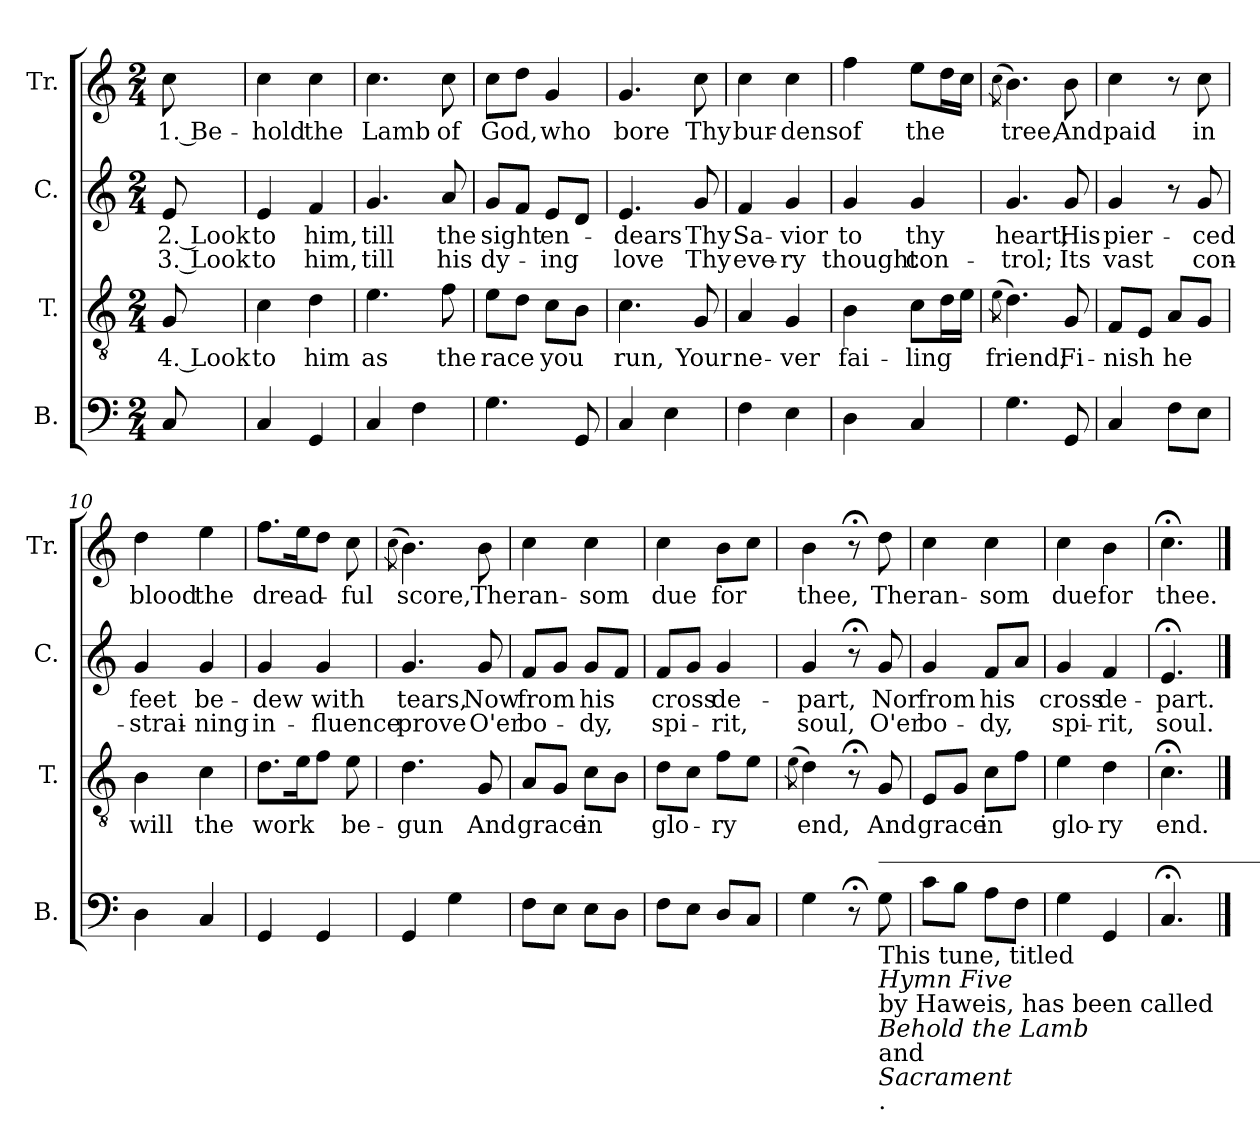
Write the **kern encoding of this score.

**kern	**kern	**text	**kern	**text	**text	**kern	**text
*part4	*part3	*part3	*part2	*part2	*part2	*part1	*part1
*staff4	*staff3	*staff3	*staff2	*staff2	*staff2	*staff1	*staff1
*I"B.	*I"T.	*	*I"C.	*	*	*I"Tr.	*
*I'B.	*I'T.	*	*I'C.	*	*	*I'Tr.	*
*clefF4	*clefGv2	*	*clefG2	*	*	*clefG2	*
*k[]	*k[]	*	*k[]	*	*	*k[]	*
*M2/4	*M2/4	*	*M2/4	*	*	*M2/4	*
*MM80	*MM80	*	*MM80	*	*	*MM80	*
=1	=1	=1	=1	=1	=1	=1	=1
!	!	!LO:LY:b	!	!LO:LY:b	!LO:LY:b	!	!LO:LY:b
8C/	8G/	4. Look	8e/	2. Look	3. Look	8cc\	1. Be-
=2	=2	=2	=2	=2	=2	=2	=2
!	!	!LO:LY:b	!	!LO:LY:b	!LO:LY:b	!	!LO:LY:b
4C/	4c\	to	4e/	to	to	4cc\	-hold
!	!	!LO:LY:b	!	!LO:LY:b	!LO:LY:b	!	!LO:LY:b
4GG/	4d\	him	4f/	him,	him,	4cc\	the
=3	=3	=3	=3	=3	=3	=3	=3
!	!	!LO:LY:b	!	!LO:LY:b	!LO:LY:b	!	!LO:LY:b
4C/	4.e\	as	4.g/	till	till	4.cc\	Lamb
4F\	.	.	.	.	.	.	.
!	!	!LO:LY:b	!	!LO:LY:b	!LO:LY:b	!	!LO:LY:b
.	8f\	the	8a/	the	his	8cc\	of
=4	=4	=4	=4	=4	=4	=4	=4
!	!	!LO:LY:b	!	!LO:LY:b	!LO:LY:b	!	!LO:LY:b
4.G\	8e\L	race	8g/L	sight	dy-	8cc\L	God,
.	8d\J	.	8f/J	.	.	8dd\J	.
!	!	!LO:LY:b	!	!LO:LY:b	!LO:LY:b	!	!LO:LY:b
.	8c\L	you	8e/L	en-	-ing	4g/	who
8GG/	8B\J	.	8d/J	.	.	.	.
=5	=5	=5	=5	=5	=5	=5	=5
!	!	!LO:LY:b	!	!LO:LY:b	!LO:LY:b	!	!LO:LY:b
4C/	4.c\	run,	4.e/	-dears	love	4.g/	bore
4E\	.	.	.	.	.	.	.
!	!	!LO:LY:b	!	!LO:LY:b	!LO:LY:b	!	!LO:LY:b
.	8G/	Your	8g/	Thy	Thy	8cc\	Thy
=6	=6	=6	=6	=6	=6	=6	=6
!	!	!LO:LY:b	!	!LO:LY:b	!LO:LY:b	!	!LO:LY:b
4F\	4A/	ne-	4f/	Sa-	eve-	4cc\	bur-
!	!	!LO:LY:b	!	!LO:LY:b	!LO:LY:b	!	!LO:LY:b
4E\	4G/	-ver	4g/	-vior	-ry	4cc\	-dens
=7	=7	=7	=7	=7	=7	=7	=7
!	!	!LO:LY:b	!	!LO:LY:b	!LO:LY:b	!	!LO:LY:b
4D\	4B\	fai-	4g/	to	thought	4ff\	of
!	!	!LO:LY:b	!	!LO:LY:b	!LO:LY:b	!	!LO:LY:b
4C/	8c\L	-ling	4g/	thy	con-	8ee\L	the
.	16d\L	.	.	.	.	16dd\L	.
.	16e\JJ	.	.	.	.	16cc\JJ	.
=8	=8	=8	=8	=8	=8	=8	=8
.	(8qe\	.	.	.	.	(8qcc\	.
!	!	!LO:LY:b	!	!LO:LY:b	!LO:LY:b	!	!LO:LY:b
4.G\	4.d\)	friend;	4.g/	heart;	-trol;	4.b\)	tree,
!	!	!LO:LY:b	!	!LO:LY:b	!LO:LY:b	!	!LO:LY:b
8GG/	8G/	Fi-	8g/	His	Its	8b\	And
=9	=9	=9	=9	=9	=9	=9	=9
!	!	!LO:LY:b	!	!LO:LY:b	!LO:LY:b	!	!LO:LY:b
4C/	8F/L	-nish	4g/	pier-	vast	4cc\	paid
.	8E/J	.	.	.	.	.	.
!	!	!LO:LY:b	!	!	!	!	!
8F\L	8A/L	he	8r	.	.	8r	.
!	!	!	!	!LO:LY:b	!LO:LY:b	!	!LO:LY:b
8E\J	8G/J	.	8g/	-ced	con-	8cc\	in
=10	=10	=10	=10	=10	=10	=10	=10
!	!	!LO:LY:b	!	!LO:LY:b	!LO:LY:b	!	!LO:LY:b
4D\	4B\	will	4g/	feet	-strai-	4dd\	blood
!	!	!LO:LY:b	!	!LO:LY:b	!LO:LY:b	!	!LO:LY:b
4C/	4c\	the	4g/	be-	-ning	4ee\	the
=11	=11	=11	=11	=11	=11	=11	=11
!	!	!LO:LY:b	!	!LO:LY:b	!LO:LY:b	!	!LO:LY:b
4GG/	8.d\L	work	4g/	-dew	in-	8.ff\L	dread-
.	16e\K	.	.	.	.	16ee\K	.
!	!	!	!	!LO:LY:b	!LO:LY:b	!	!
4GG/	8f\J	.	4g/	with	-fluence	8dd\J	.
!	!	!LO:LY:b	!	!	!	!	!LO:LY:b
.	8e\	be-	.	.	.	8cc\	-ful
=12	=12	=12	=12	=12	=12	=12	=12
.	.	.	.	.	.	(8qcc\	.
!	!	!LO:LY:b	!	!LO:LY:b	!LO:LY:b	!	!LO:LY:b
4GG/	4.d\	-gun	4.g/	tears,	prove	4.b\)	score,
4G\	.	.	.	.	.	.	.
!	!	!LO:LY:b	!	!LO:LY:b	!LO:LY:b	!	!LO:LY:b
.	8G/	And	8g/	Now	O'er	8b\	The
=13	=13	=13	=13	=13	=13	=13	=13
!	!	!LO:LY:b	!	!LO:LY:b	!LO:LY:b	!	!LO:LY:b
8F\L	8A/L	grace	8f/L	from	bo-	4cc\	ran-
8E\J	8G/J	.	8g/J	.	.	.	.
!	!	!LO:LY:b	!	!LO:LY:b	!LO:LY:b	!	!LO:LY:b
8E\L	8c\L	in	8g/L	his	-dy,	4cc\	-som
8D\J	8B\J	.	8f/J	.	.	.	.
=14	=14	=14	=14	=14	=14	=14	=14
!	!	!LO:LY:b	!	!LO:LY:b	!LO:LY:b	!	!LO:LY:b
8F\L	8d\L	glo-	8f/L	cross	spi-	4cc\	due
8E\J	8c\J	.	8g/J	.	.	.	.
!	!	!LO:LY:b	!	!LO:LY:b	!LO:LY:b	!	!LO:LY:b
8D/L	8f\L	-ry	4g/	de-	-rit,	8b\L	for
8C/J	8e\J	.	.	.	.	8cc\J	.
=15	=15	=15	=15	=15	=15	=15	=15
.	(8qe\	.	.	.	.	.	.
!	!	!LO:LY:b	!	!LO:LY:b	!LO:LY:b	!	!LO:LY:b
4G\	4d\)	end,	4g/	-part,	soul,	4b\	thee,
8r;<	8r;<	.	8r;<	.	.	8r;<	.
!LO:TX:a:t=________________________________________________________________________	!	!	!	!	!	!	!
!LO:TX:b:t=This tune, titled	!	!	!	!	!	!	!
!LO:TX:b:i:t=Hymn Five	!	!	!	!	!	!	!
!LO:TX:b:t=by Haweis, has been called	!	!	!	!	!	!	!
!LO:TX:b:i:t=Behold the Lamb	!	!	!	!	!	!	!
!LO:TX:b:t=and	!	!	!	!	!	!	!
!LO:TX:b:i:t=Sacrament	!	!	!	!	!	!	!
!LO:TX:b:t=.	!	!	!	!	!	!	!
!	!	!LO:LY:b	!	!LO:LY:b	!LO:LY:b	!	!LO:LY:b
8G\	8G/	And	8g/	Nor	O'er	8dd\	The
=16	=16	=16	=16	=16	=16	=16	=16
!	!	!LO:LY:b	!	!LO:LY:b	!LO:LY:b	!	!LO:LY:b
8c\L	8E/L	grace	4g/	from	bo-	4cc\	ran-
8B\J	8G/J	.	.	.	.	.	.
!	!	!LO:LY:b	!	!LO:LY:b	!LO:LY:b	!	!LO:LY:b
8A\L	8c\L	in	8f/L	his	-dy,	4cc\	-som
8F\J	8f\J	.	8a/J	.	.	.	.
=17	=17	=17	=17	=17	=17	=17	=17
!	!	!LO:LY:b	!	!LO:LY:b	!LO:LY:b	!	!LO:LY:b
4G\	4e\	glo-	4g/	cross	spi-	4cc\	due
!	!	!LO:LY:b	!	!LO:LY:b	!LO:LY:b	!	!LO:LY:b
4GG/	4d\	-ry	4f/	de-	-rit,	4b\	for
=18	=18	=18	=18	=18	=18	=18	=18
!	!	!LO:LY:b	!	!LO:LY:b	!LO:LY:b	!	!LO:LY:b
4.C;</	4.c;<\	end.	4.e;</	-part.	soul.	4.cc;<\	thee.
==	==	==	==	==	==	==	==
*-	*-	*-	*-	*-	*-	*-	*-
